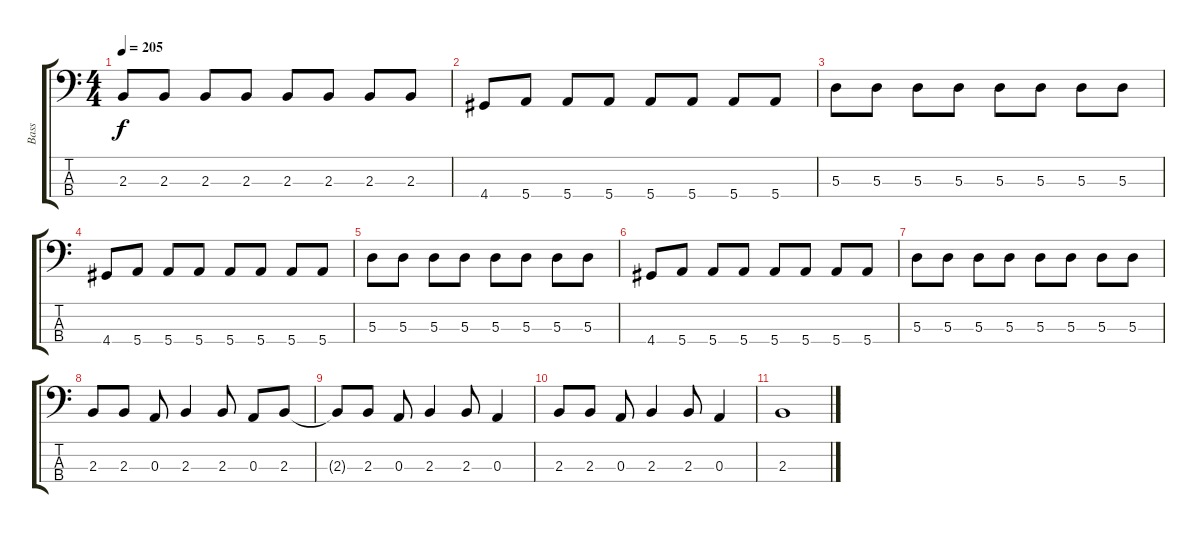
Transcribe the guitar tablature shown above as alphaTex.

\track ("Bass" "Bass") {instrument acousticguitarnylon}
\staff {score tabs}
\tuning (G2 D2 A1 E1) {hide}
\ts (4 4)
\tempo 205
\clef f4
\ks c
2.3.8{dy f} 2.3.8 2.3.8 2.3.8 2.3.8 2.3.8 2.3.8 2.3.8 |
4.4.8 5.4.8 5.4.8 5.4.8 5.4.8 5.4.8 5.4.8 5.4.8 |
5.3.8 5.3.8 5.3.8 5.3.8 5.3.8 5.3.8 5.3.8 5.3.8 |
4.4.8 5.4.8 5.4.8 5.4.8 5.4.8 5.4.8 5.4.8 5.4.8 |
5.3.8 5.3.8 5.3.8 5.3.8 5.3.8 5.3.8 5.3.8 5.3.8 |
4.4.8 5.4.8 5.4.8 5.4.8 5.4.8 5.4.8 5.4.8 5.4.8 |
5.3.8 5.3.8 5.3.8 5.3.8 5.3.8 5.3.8 5.3.8 5.3.8 |
2.3.8 2.3.8 0.3.8 2.3.4 2.3.8 0.3.8 2.3.8 |
2.3{t}.8 2.3.8 0.3.8 2.3.4 2.3.8 0.3.4 |
2.3.8 2.3.8 0.3.8 2.3.4 2.3.8 0.3.4 |
2.3.1
